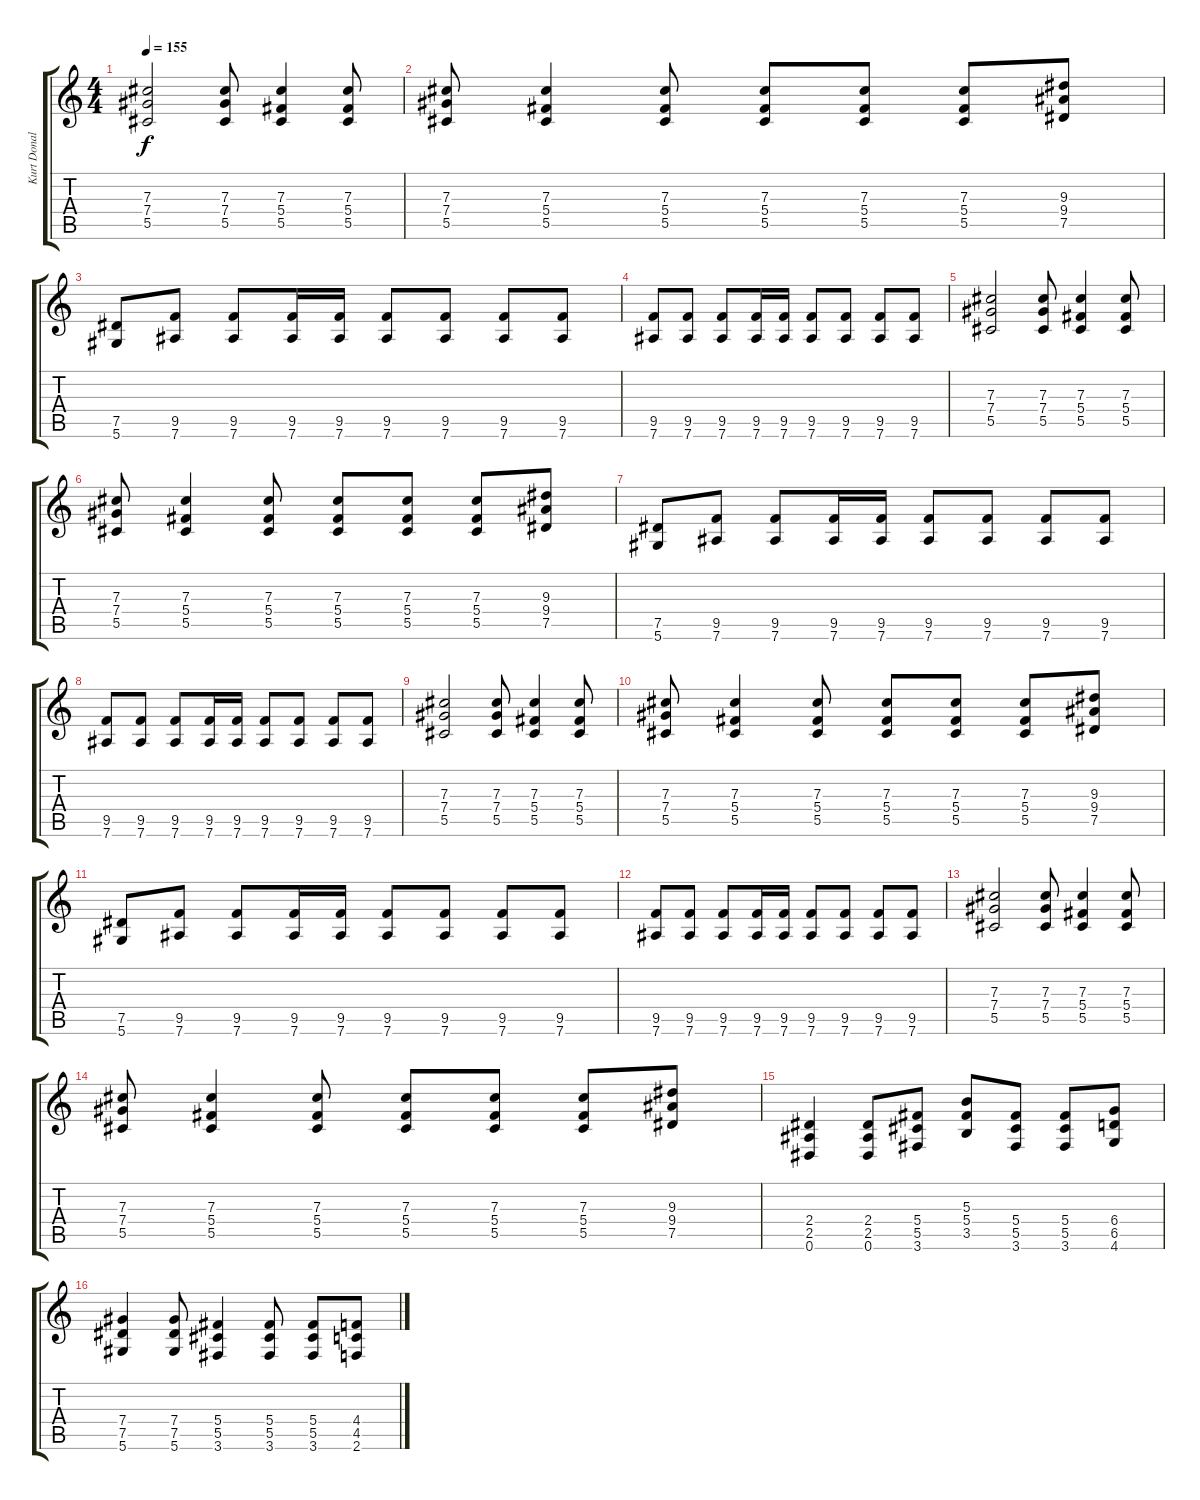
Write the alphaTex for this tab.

\track ("Kurt Donald Cobain " "Kurt Donal") {instrument electricguitarclean}
\staff {score tabs}
\tuning (Eb4 Bb3 Gb3 Db3 Ab2 Eb2) {hide}
\ts (4 4)
\tempo 155
\clef g2
\ks c
(7.3 7.4 5.5).2{dy f instrument distortionguitar} (7.3 7.4 5.5).8 (7.3 5.4 5.5).4 (7.3 5.4 5.5).8 |
(7.3 7.4 5.5).8 (7.3 5.4 5.5).4 (7.3 5.4 5.5).8 (7.3 5.4 5.5).8 (7.3 5.4 5.5).8 (7.3 5.4 5.5).8 (9.3 9.4 7.5).8 |
(7.5 5.6).8{instrument electricguitarclean} (9.5 7.6).8 (9.5 7.6).8 (9.5 7.6).16 (9.5 7.6).16 (9.5 7.6).8 (9.5 7.6).8 (9.5 7.6).8 (9.5 7.6).8 |
(9.5 7.6).8 (9.5 7.6).8 (9.5 7.6).8 (9.5 7.6).16 (9.5 7.6).16 (9.5 7.6).8 (9.5 7.6).8 (9.5 7.6).8 (9.5 7.6).8 |
(7.3 7.4 5.5).2{instrument distortionguitar} (7.3 7.4 5.5).8 (7.3 5.4 5.5).4 (7.3 5.4 5.5).8 |
(7.3 7.4 5.5).8 (7.3 5.4 5.5).4 (7.3 5.4 5.5).8 (7.3 5.4 5.5).8 (7.3 5.4 5.5).8 (7.3 5.4 5.5).8 (9.3 9.4 7.5).8 |
(7.5 5.6).8{instrument electricguitarclean} (9.5 7.6).8 (9.5 7.6).8 (9.5 7.6).16 (9.5 7.6).16 (9.5 7.6).8 (9.5 7.6).8 (9.5 7.6).8 (9.5 7.6).8 |
(9.5 7.6).8 (9.5 7.6).8 (9.5 7.6).8 (9.5 7.6).16 (9.5 7.6).16 (9.5 7.6).8 (9.5 7.6).8 (9.5 7.6).8 (9.5 7.6).8 |
(7.3 7.4 5.5).2{instrument distortionguitar} (7.3 7.4 5.5).8 (7.3 5.4 5.5).4 (7.3 5.4 5.5).8 |
(7.3 7.4 5.5).8 (7.3 5.4 5.5).4 (7.3 5.4 5.5).8 (7.3 5.4 5.5).8 (7.3 5.4 5.5).8 (7.3 5.4 5.5).8 (9.3 9.4 7.5).8 |
(7.5 5.6).8{instrument electricguitarclean} (9.5 7.6).8 (9.5 7.6).8 (9.5 7.6).16 (9.5 7.6).16 (9.5 7.6).8 (9.5 7.6).8 (9.5 7.6).8 (9.5 7.6).8 |
(9.5 7.6).8 (9.5 7.6).8 (9.5 7.6).8 (9.5 7.6).16 (9.5 7.6).16 (9.5 7.6).8 (9.5 7.6).8 (9.5 7.6).8 (9.5 7.6).8 |
(7.3 7.4 5.5).2{instrument distortionguitar} (7.3 7.4 5.5).8 (7.3 5.4 5.5).4 (7.3 5.4 5.5).8 |
(7.3 7.4 5.5).8 (7.3 5.4 5.5).4 (7.3 5.4 5.5).8 (7.3 5.4 5.5).8 (7.3 5.4 5.5).8 (7.3 5.4 5.5).8 (9.3 9.4 7.5).8 |
(2.4 2.5 0.6).4 (2.4 2.5 0.6).8 (5.4 5.5 3.6).8 (5.3 5.4 3.5).8 (5.4 5.5 3.6).8 (5.4 5.5 3.6).8 (6.4 6.5 4.6).8 |
(7.4 7.5 5.6).4 (7.4 7.5 5.6).8 (5.4 5.5 3.6).4 (5.4 5.5 3.6).8 (5.4 5.5 3.6).8 (4.4 4.5 2.6).8
